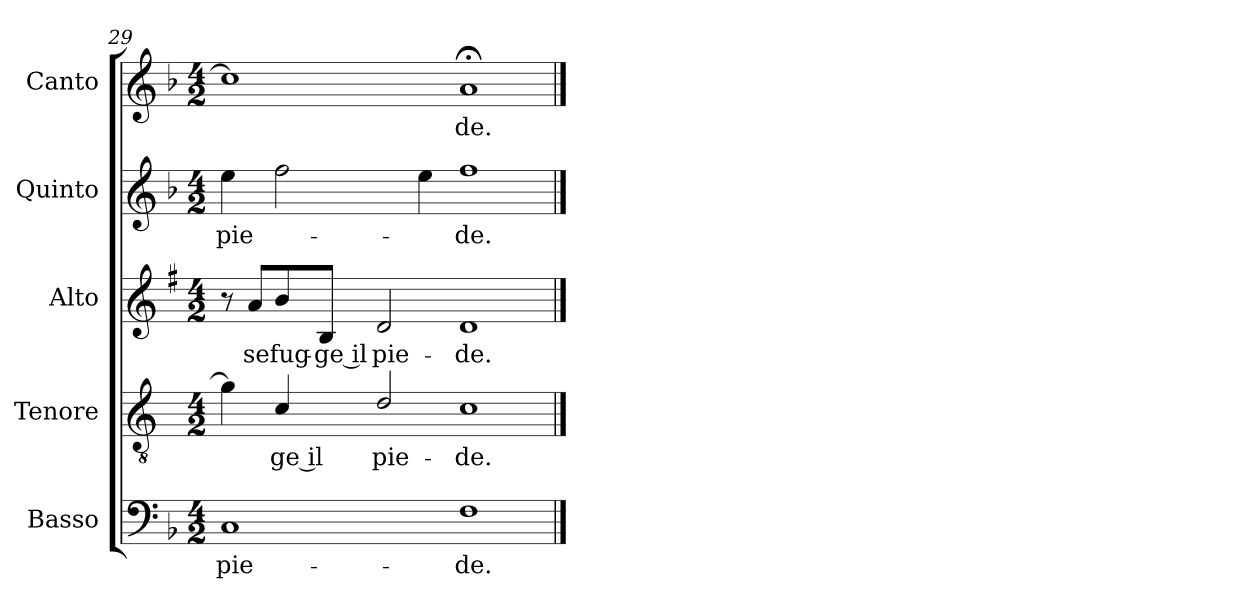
**kern	**text	**kern	**text	**kern	**text	**kern	**text	**kern	**text
*part5	*part5	*part4	*part4	*part3	*part3	*part2	*part2	*part1	*part1
*staff5	*staff5	*staff4	*staff4	*staff3	*staff3	*staff2	*staff2	*staff1	*staff1
*I"Basso	*	*I"Tenore	*	*I"Alto	*	*I"Quinto	*	*I"Canto	*
*I'B	*	*I'T	*	*I'A	*	*	*	*I'C	*
*clefF4	*	*clefGv2	*	*clefG2	*	*clefG2	*	*clefG2	*
*	*	*ITrd4c7	*	*ITrd1c2	*	*	*	*	*
*k[b-]	*	*k[b-]	*	*k[b-]	*	*k[b-]	*	*k[b-]	*
*F:	*	*F:	*	*F:	*	*F:	*	*F:	*
*M4/2	*	*M4/2	*	*M4/2	*	*M4/2	*	*M4/2	*
=29	=29	=29	=29	=29	=29	=29	=29	=29	=29
!	!LO:LY:b	!	!	!	!	!	!LO:LY:b	!	!
1C	pie-	4c\]	.	8r	.	4ee\	pie-	1cc]	.
!	!	!	!	!	!LO:LY:b	!	!	!	!
.	.	.	.	8g/L	se	.	.	.	.
!	!	!	!LO:LY:b	!	!LO:LY:b	!	!	!	!
.	.	4F/	-ge il	8a/	fug-	2ff\	.	.	.
!	!	!	!	!	!LO:LY:b	!	!	!	!
.	.	.	.	8A/J	-ge il	.	.	.	.
!	!	!	!LO:LY:b	!	!LO:LY:b	!	!	!	!
.	.	2G/	pie-	2c/	pie-	.	.	.	.
.	.	.	.	.	.	4ee\	.	.	.
!	!LO:LY:b	!	!LO:LY:b	!	!LO:LY:b	!	!LO:LY:b	!	!LO:LY:b
1F	-de.	1F	-de.	1c	-de.	1ff	-de.	1a;<	-de.
==	==	==	==	==	==	==	==	==	==
*-	*-	*-	*-	*-	*-	*-	*-	*-	*-
